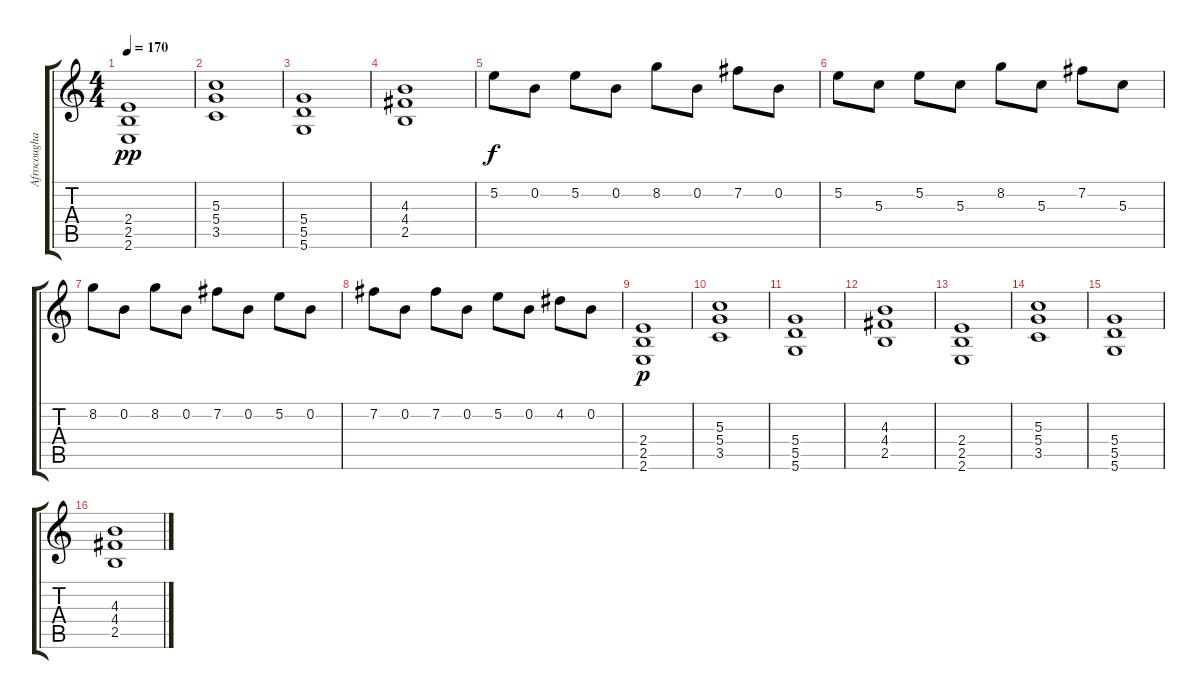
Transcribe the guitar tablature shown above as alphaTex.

\track ("Afrocoughagous" "Afrocougha") {instrument distortionguitar}
\staff {score tabs}
\tuning (E4 B3 G3 D3 A2 D2) {hide}
\ts (4 4)
\tempo 170
\clef g2
\ks c
(2.4 2.5 2.6).1{dy pp} |
(5.3 5.4 3.5).1 |
(5.4 5.5 5.6).1 |
(4.3 4.4 2.5).1 |
5.2.8{dy f} 0.2.8 5.2.8 0.2.8 8.2.8 0.2.8 7.2.8 0.2.8 |
5.2.8 5.3.8 5.2.8 5.3.8 8.2.8 5.3.8 7.2.8 5.3.8 |
8.2.8 0.2.8 8.2.8 0.2.8 7.2.8 0.2.8 5.2.8 0.2.8 |
7.2.8 0.2.8 7.2.8 0.2.8 5.2.8 0.2.8 4.2.8 0.2.8 |
(2.4 2.5 2.6).1{dy p} |
(5.3 5.4 3.5).1 |
(5.4 5.5 5.6).1 |
(4.3 4.4 2.5).1 |
(2.4 2.5 2.6).1 |
(5.3 5.4 3.5).1 |
(5.4 5.5 5.6).1 |
(4.3 4.4 2.5).1
